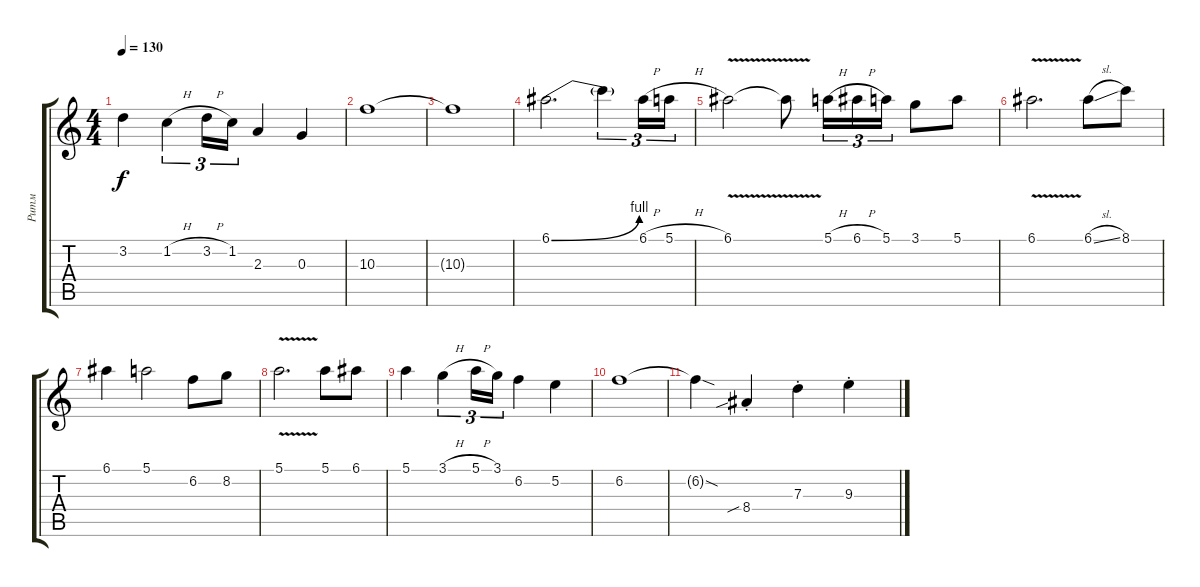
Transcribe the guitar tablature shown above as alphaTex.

\track ("Ритм" "Ритм") {instrument distortionguitar}
\staff {score tabs}
\tuning (E4 B3 G3 D3 A2 E2) {hide}
\ts (4 4)
\tempo 130
\clef g2
\ks c
3.2.4{dy f} 1.2{h}.4{tu (3 2)} 3.2{h}.16{tu (3 2)} 1.2.16{tu (3 2)} 2.3.4 0.3.4 |
10.3.1 |
10.3{t}.1 |
6.1{be (bend 0 0 60 4)}.2{d} 6.1{t}.4{tu (3 2)} 6.1{h}.16{tu (3 2)} 5.1{h}.16{tu (3 2)} |
6.1{v}.2 6.1{t}.8 5.1{h}.16{tu (3 2)} 6.1{h}.16{tu (3 2)} 5.1.16{tu (3 2)} 3.1.8 5.1.8 |
6.1{v}.2{d} 6.1{sl}.8 8.1.8 |
6.1.4 5.1.2 6.2.8 8.2.8 |
5.1{v}.2{d} 5.1.8 6.1.8 |
5.1.4 3.1{h}.4{tu (3 2)} 5.1{h}.16{tu (3 2)} 3.1.16{tu (3 2)} 6.2.4 5.2.4 |
6.2.1 |
6.2{sod t}.4 8.4{sib st}.4 7.3{st}.4 9.3{st}.4
